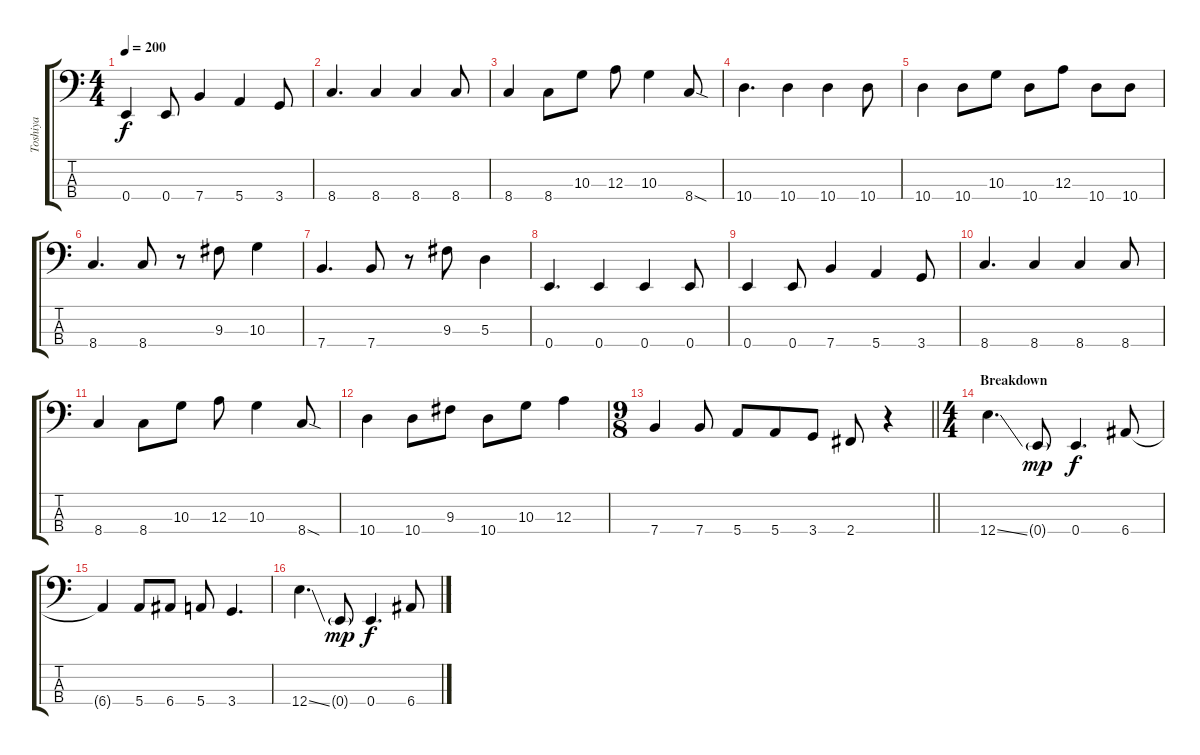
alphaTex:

\track ("Toshiya" "Toshiya") {instrument electricbasspick}
\staff {score tabs}
\tuning (G2 D2 A1 E1) {hide}
\ts (4 4)
\tempo 200
\clef f4
\ks c
0.4.4{dy f} 0.4.8 7.4.4 5.4.4 3.4.8 |
8.4.4{d} 8.4.4 8.4.4 8.4.8 |
8.4.4 8.4.8 10.3.8 12.3.8 10.3.4 8.4{sod}.8 |
10.4.4{d} 10.4.4 10.4.4 10.4.8 |
10.4.4 10.4.8 10.3.8 10.4.8 12.3.8 10.4.8 10.4.8 |
8.4.4{d} 8.4.8 r.8 9.3.8 10.3.4 |
7.4.4{d} 7.4.8 r.8 9.3.8 5.3.4 |
0.4.4{d} 0.4.4 0.4.4 0.4.8 |
0.4.4 0.4.8 7.4.4 5.4.4 3.4.8 |
8.4.4{d} 8.4.4 8.4.4 8.4.8 |
8.4.4 8.4.8 10.3.8 12.3.8 10.3.4 8.4{sod}.8 |
10.4.4 10.4.8 9.3.8 10.4.8 10.3.8 12.3.4 |
\ts (9 8)
\barLineRight lightlight
7.4.4 7.4.8 5.4.8 5.4.8 3.4.8 2.4.8 r.4 |
\ts (4 4)
\section ("" "Breakdown")
12.4{ss}.4{d} 0.4{g}.8{dy mp} 0.4.4{d dy f} 6.4.8 |
6.4{t}.4 5.4.8 6.4.8 5.4.8 3.4.4{d} |
12.4{ss}.4{d} 0.4{g}.8{dy mp} 0.4.4{d dy f} 6.4.8
